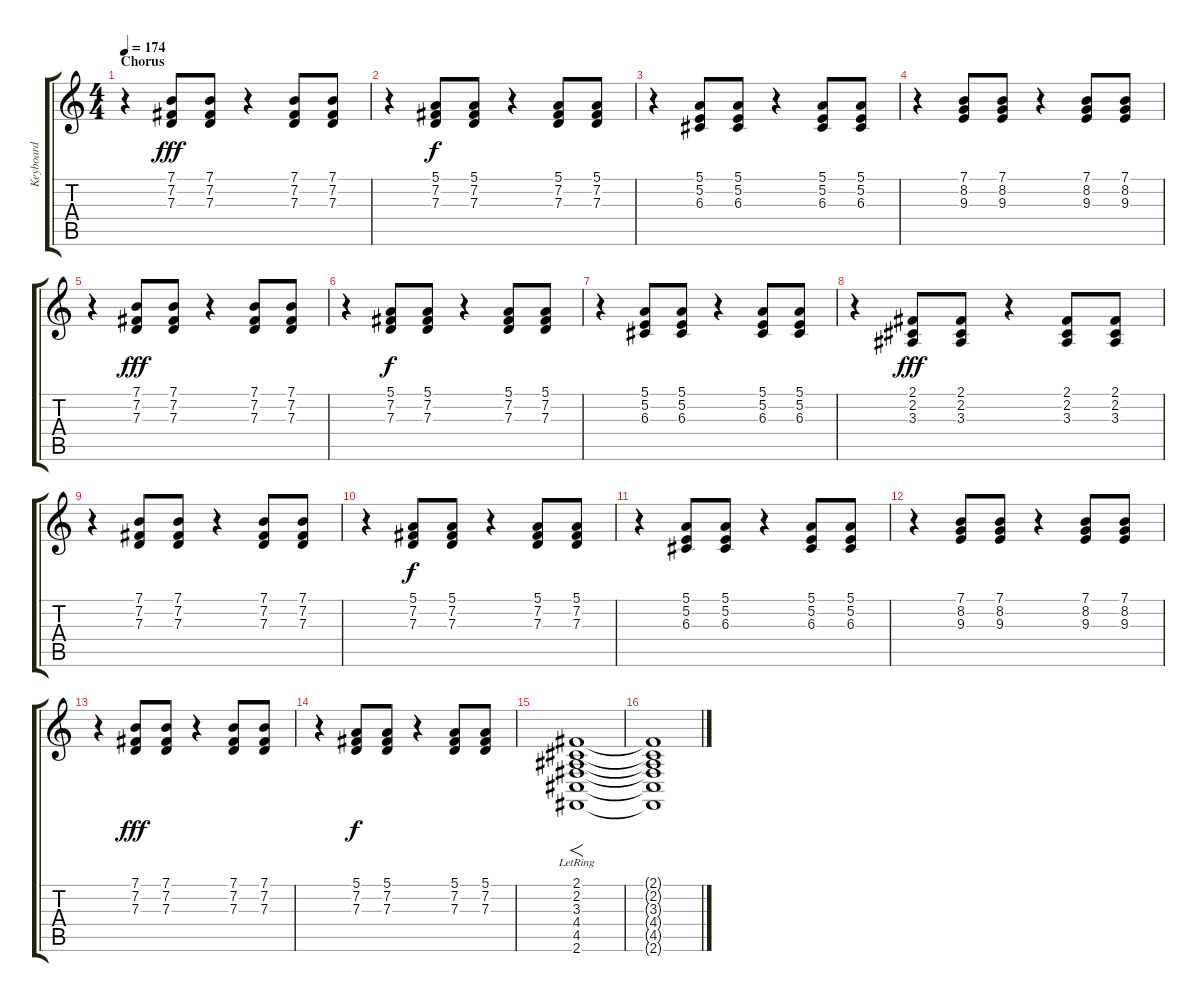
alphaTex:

\track ("Keyboard" "Keyboard") {instrument accordion}
\staff {score tabs}
\tuning (E4 B3 G3 D3 A2 E2) {hide}
\ts (4 4)
\section ("" "Chorus")
\tempo 174
\clef g2
\ks c
r.4{dy f} (7.1 7.2 7.3).8{dy fff} (7.1 7.2 7.3).8 r.4 (7.1 7.2 7.3).8 (7.1 7.2 7.3).8 |
r.4 (5.1 7.2 7.3).8{dy f} (5.1 7.2 7.3).8 r.4 (5.1 7.2 7.3).8 (5.1 7.2 7.3).8 |
r.4 (5.1 5.2 6.3).8 (5.1 5.2 6.3).8 r.4 (5.1 5.2 6.3).8 (5.1 5.2 6.3).8 |
r.4 (7.1 8.2 9.3).8 (7.1 8.2 9.3).8 r.4 (7.1 8.2 9.3).8 (7.1 8.2 9.3).8 |
r.4 (7.1 7.2 7.3).8{dy fff} (7.1 7.2 7.3).8 r.4 (7.1 7.2 7.3).8 (7.1 7.2 7.3).8 |
r.4 (5.1 7.2 7.3).8{dy f} (5.1 7.2 7.3).8 r.4 (5.1 7.2 7.3).8 (5.1 7.2 7.3).8 |
r.4 (5.1 5.2 6.3).8 (5.1 5.2 6.3).8 r.4 (5.1 5.2 6.3).8 (5.1 5.2 6.3).8 |
r.4 (2.1 2.2 3.3).8{dy fff} (2.1 2.2 3.3).8 r.4 (2.1 2.2 3.3).8 (2.1 2.2 3.3).8 |
r.4 (7.1 7.2 7.3).8 (7.1 7.2 7.3).8 r.4 (7.1 7.2 7.3).8 (7.1 7.2 7.3).8 |
r.4 (5.1 7.2 7.3).8{dy f} (5.1 7.2 7.3).8 r.4 (5.1 7.2 7.3).8 (5.1 7.2 7.3).8 |
r.4 (5.1 5.2 6.3).8 (5.1 5.2 6.3).8 r.4 (5.1 5.2 6.3).8 (5.1 5.2 6.3).8 |
r.4 (7.1 8.2 9.3).8 (7.1 8.2 9.3).8 r.4 (7.1 8.2 9.3).8 (7.1 8.2 9.3).8 |
r.4 (7.1 7.2 7.3).8{dy fff} (7.1 7.2 7.3).8 r.4 (7.1 7.2 7.3).8 (7.1 7.2 7.3).8 |
r.4 (5.1 7.2 7.3).8{dy f} (5.1 7.2 7.3).8 r.4 (5.1 7.2 7.3).8 (5.1 7.2 7.3).8 |
(2.1{lr} 2.2{lr} 3.3{lr} 4.4{lr} 4.5{lr} 2.6{lr}).1{f} |
(2.1{t} 2.2{t} 3.3{t} 4.4{t} 4.5{t} 2.6{t}).1
